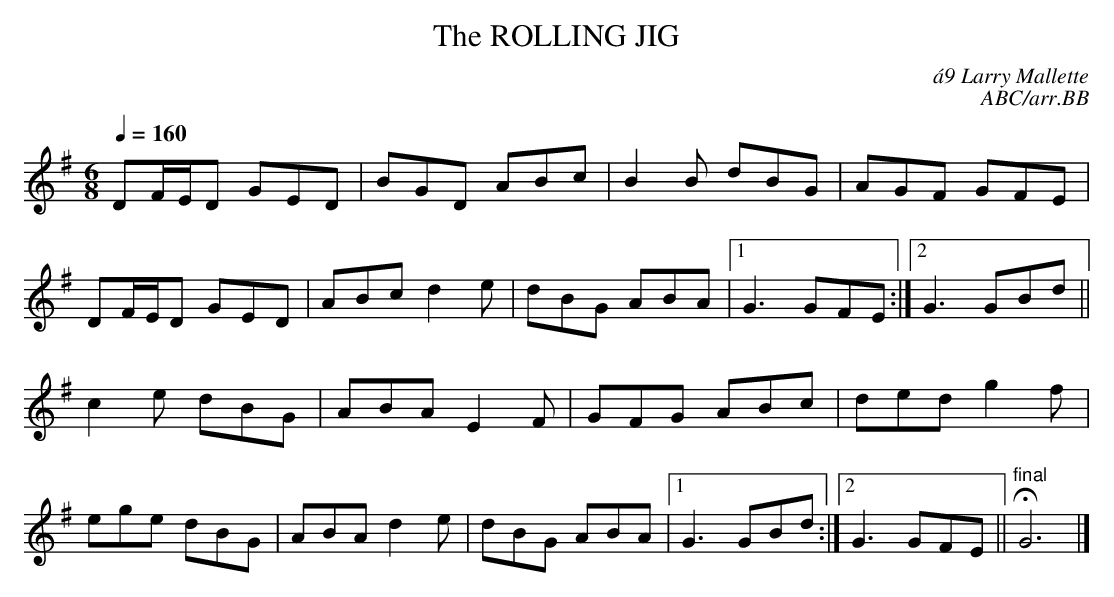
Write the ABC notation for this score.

X:1
T:ROLLING JIG, The
C:\'a9 Larry Mallette
C:ABC/arr.BB
Q:1/4=160
M:6/8
L:1/8
K:G
DF/E/D GED|BGD ABc|B2B dBG|AGF GFE|
DF/E/D GED|ABc d2e|dBG ABA|1 G3 GFE :|\
[2 G3 GBd ||
c2e dBG|ABA E2F|GFG ABc|ded g2f|
ege dBG|ABA d2e|dBG ABA|1 G3 GBd :|\
[2 G3 GFE ||"final"HG6|]
